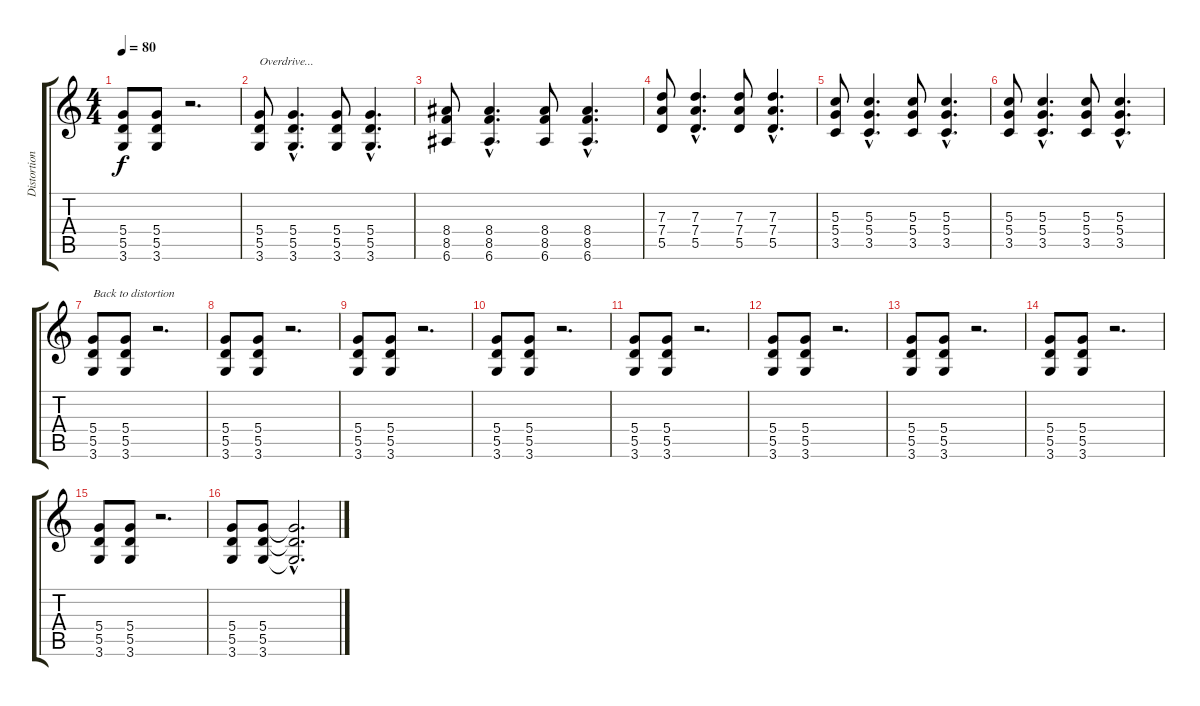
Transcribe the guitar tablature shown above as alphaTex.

\track ("Distortion" "Distortion") {instrument distortionguitar}
\staff {score tabs}
\tuning (E4 B3 G3 D3 A2 E2) {hide}
\ts (4 4)
\tempo 80
\clef g2
\ks c
(5.4 5.5 3.6).8{dy f} (5.4 5.5 3.6).8 r.2{d} |
(5.4 5.5 3.6).8{txt "Overdrive..." instrument overdrivenguitar} (5.4 5.5{hac} 3.6{hac}).4{d} (5.4 5.5 3.6).8 (5.4{hac} 5.5{hac} 3.6{hac}).4{d} |
(8.4 8.5 6.6).8 (8.4{hac} 8.5{hac} 6.6{hac}).4{d} (8.4 8.5 6.6).8 (8.4{hac} 8.5{hac} 6.6{hac}).4{d} |
(7.3 7.4 5.5).8 (7.3{hac} 7.4{hac} 5.5{hac}).4{d} (7.3 7.4 5.5).8 (7.3{hac} 7.4{hac} 5.5{hac}).4{d} |
(5.3 5.4 3.5).8 (5.3{hac} 5.4{hac} 3.5{hac}).4{d} (5.3 5.4 3.5).8 (5.3{hac} 5.4{hac} 3.5{hac}).4{d} |
(5.3 5.4 3.5).8 (5.3{hac} 5.4{hac} 3.5{hac}).4{d} (5.3 5.4 3.5).8 (5.3{hac} 5.4{hac} 3.5{hac}).4{d} |
(5.4 5.5 3.6).8{txt "Back to distortion" instrument distortionguitar} (5.4 5.5 3.6).8 r.2{d} |
(5.4 5.5 3.6).8 (5.4 5.5 3.6).8 r.2{d} |
(5.4 5.5 3.6).8 (5.4 5.5 3.6).8 r.2{d} |
(5.4 5.5 3.6).8 (5.4 5.5 3.6).8 r.2{d} |
(5.4 5.5 3.6).8 (5.4 5.5 3.6).8 r.2{d} |
(5.4 5.5 3.6).8 (5.4 5.5 3.6).8 r.2{d} |
(5.4 5.5 3.6).8 (5.4 5.5 3.6).8 r.2{d} |
(5.4 5.5 3.6).8 (5.4 5.5 3.6).8 r.2{d} |
(5.4 5.5 3.6).8 (5.4 5.5 3.6).8 r.2{d} |
(5.4 5.5 3.6).8 (5.4 5.5 3.6).8 (5.4{hac t} 5.5{hac t} 3.6{hac t}).2{d}
